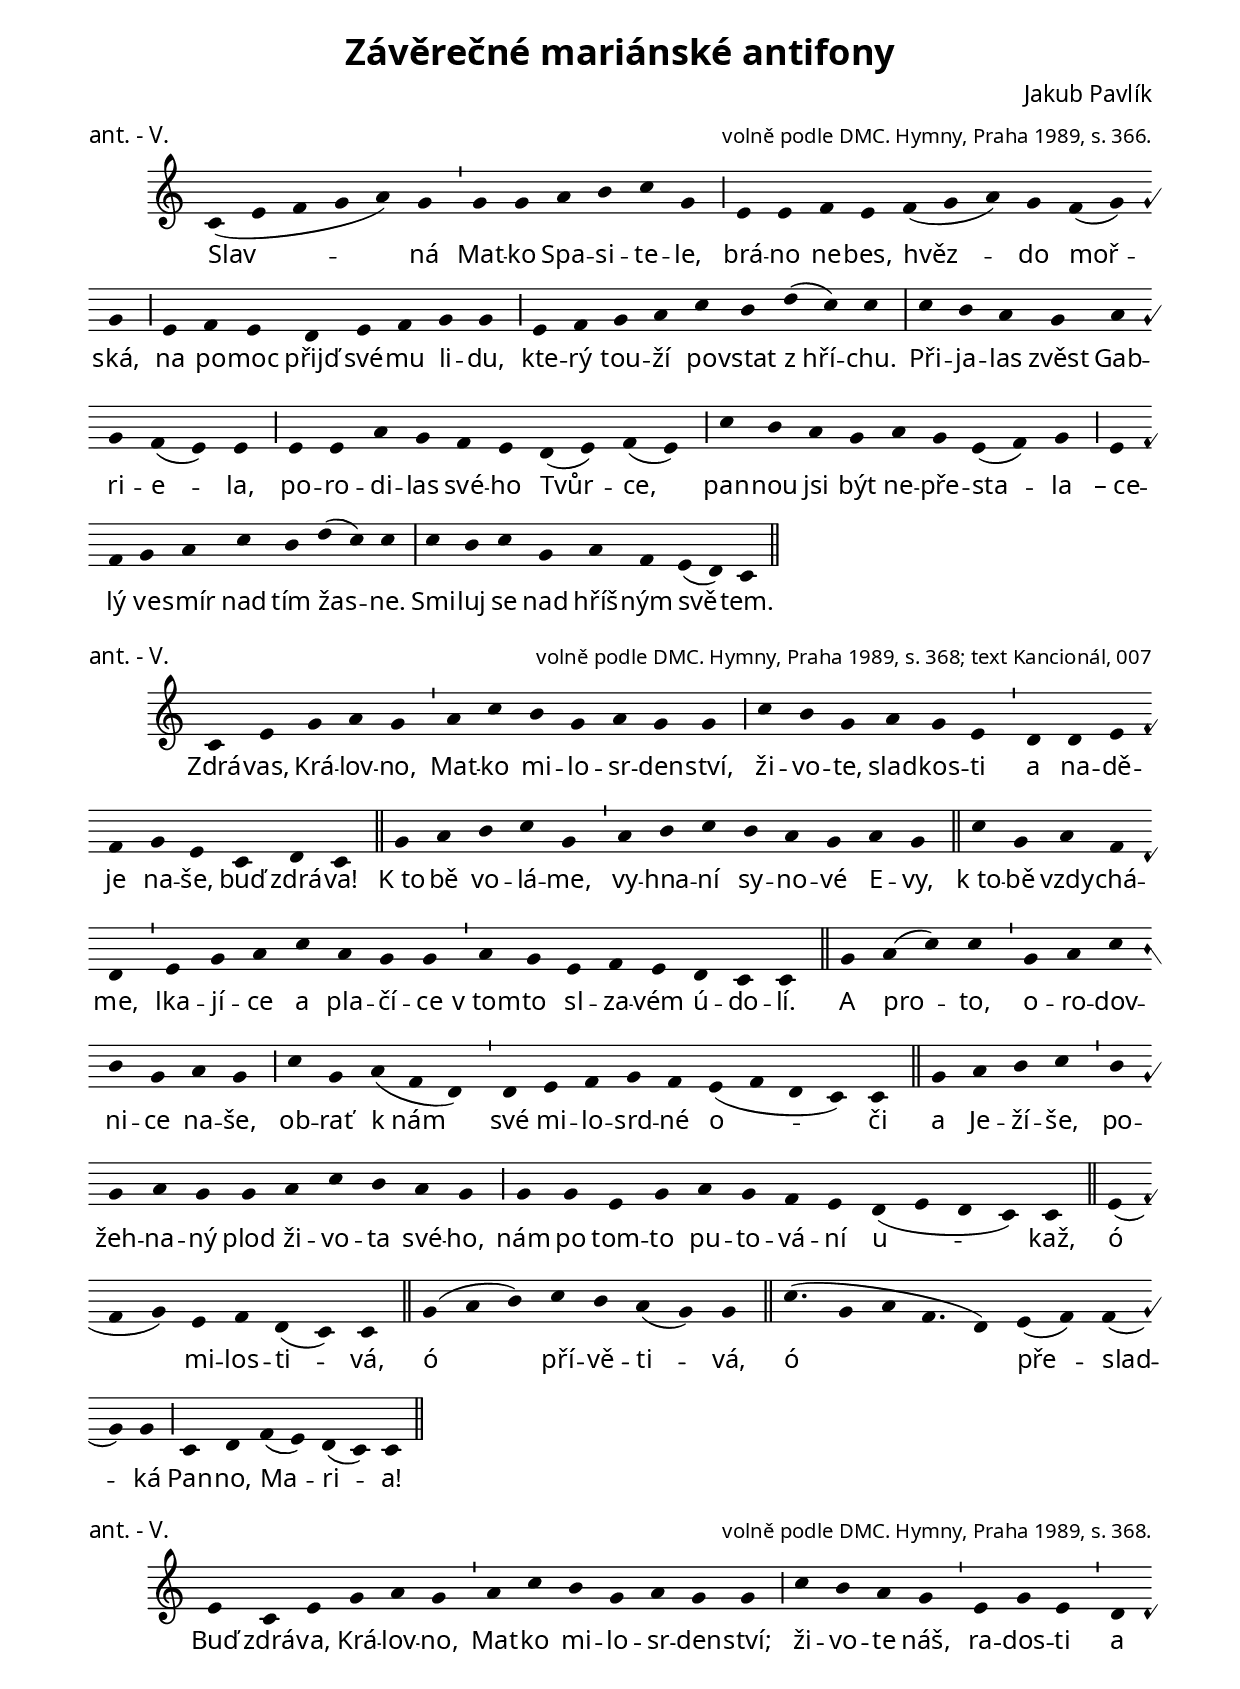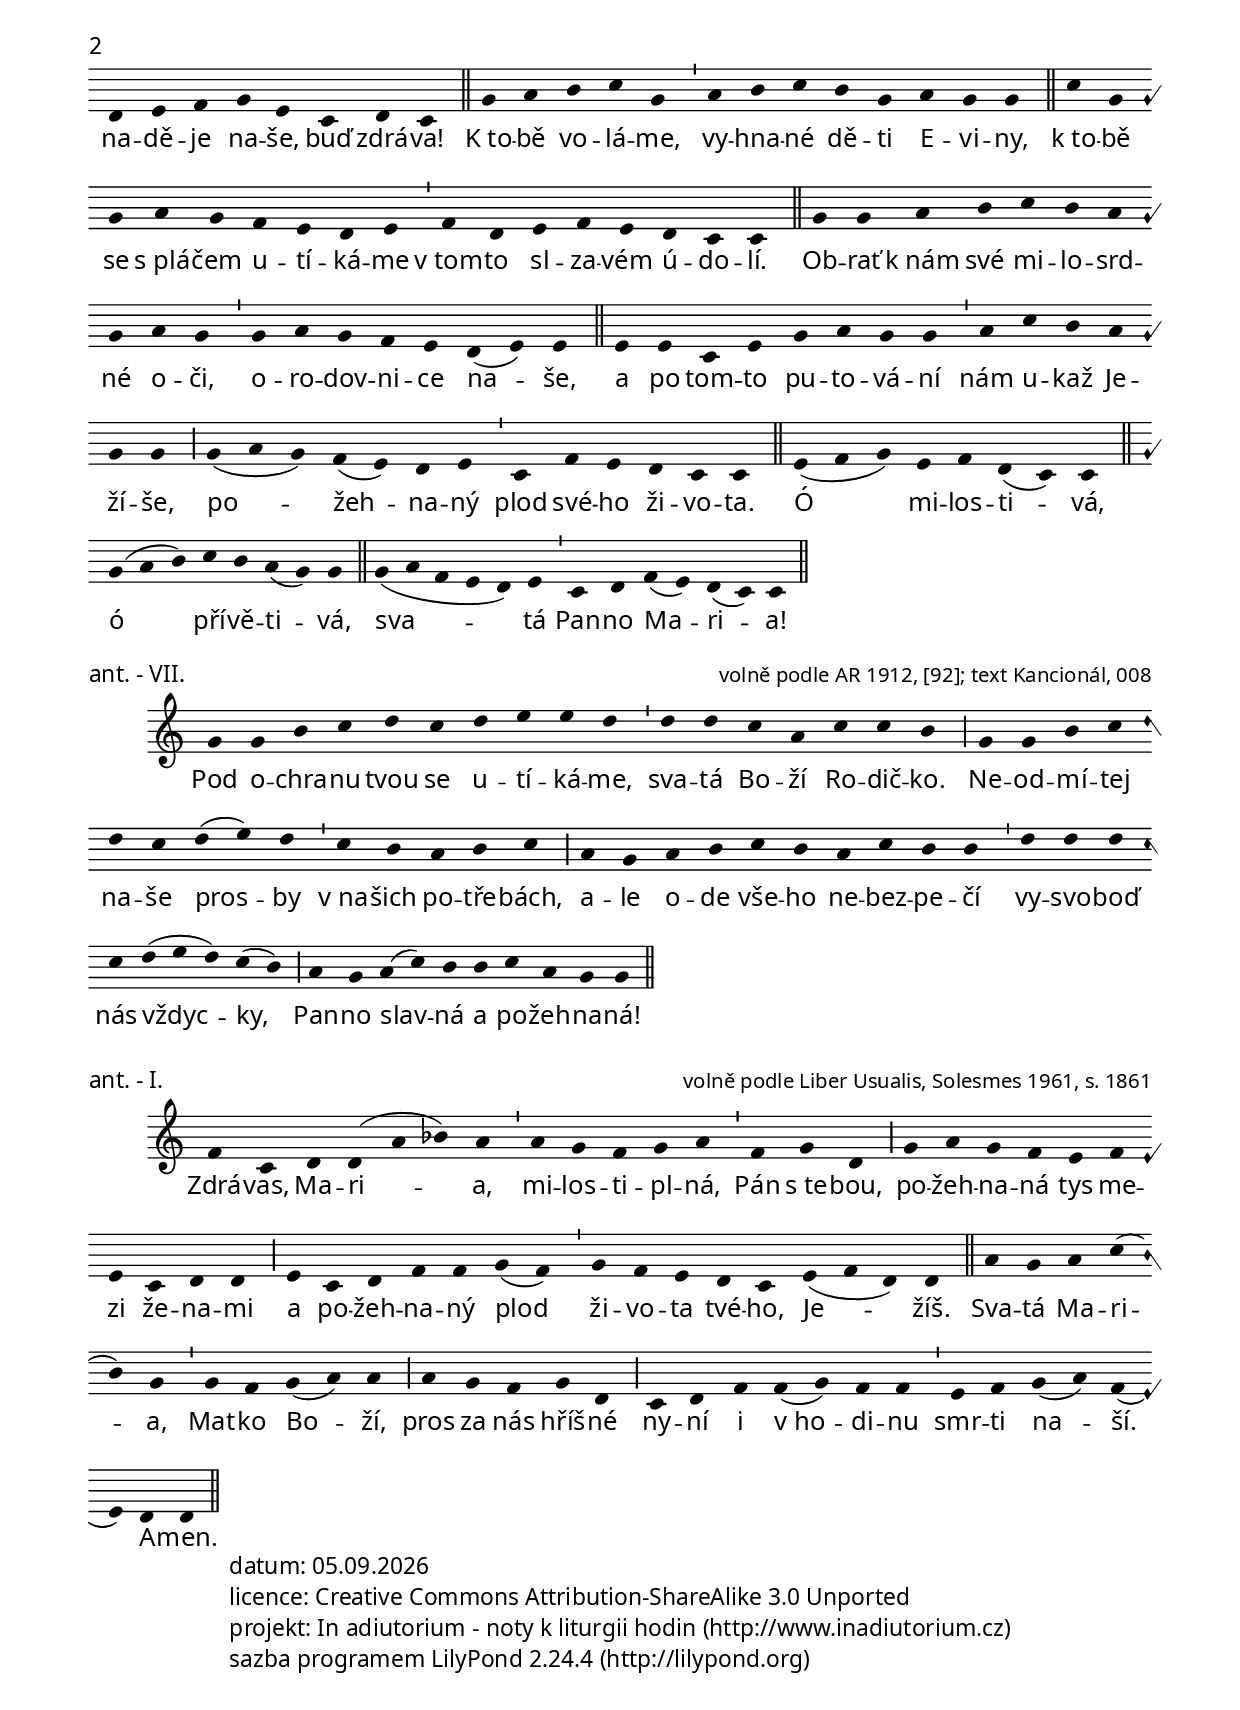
\version "2.17.24"

\header {
  title = "Závěrečné mariánské antifony"
  composer = "Jakub Pavlík"
}

\include "spolecne.ly"

\score {
  \relative c' {
    \choralniRezim
    c4( e f g a) g \barMin g g a b c g \barMaior
    e e f e f( g a) g f( g) g \barMaior
    e f e d e f g g \barMaior
    e f g a c b d( c) c \barMax
    c b a g a g f( e) e \barMaior
    e e a g f e d( e) f( e) \barMaior
    c' b a g a g e( f) g \barMaior
    e f g a c b d( c) c \barMax
    c b c g a f e( d) c \barFinalis
  }
  \addlyrics {
    Slav -- ná Mat -- ko Spa -- si -- te -- le,
    brá -- no ne -- bes, hvěz -- do moř -- ská,
    na po -- moc přijď své -- mu li -- du,
    kte -- rý tou -- ží po -- vstat z_hří -- chu.

    Při -- ja -- las zvěst Gab -- ri -- e -- la,
    po -- ro -- di -- las své -- ho Tvůr -- ce,
    pan -- nou jsi být ne -- pře -- sta -- la
    –_ce -- lý ve -- smír nad tím žas -- ne.

    Smi -- luj se nad hříš -- ným svě -- tem.
  }
  \header {
    fons_externus = "volně podle DMC. Hymny, Praha 1989, s. 366."
    quid = "ant."
    modus = "V"
    differentia = ""
    psalmus = ""
    id = "alma"
    piece = \markup {\sestavTitulekBezZalmu}
  }
}

\score {
  \relative c' {
    \choralniRezim
    c4 e g a g \barMin
    a c b g a g g \barMaior
    c b g a g e \barMin
    d d e f g e c d c \barFinalis

    g' a b c g \barMin
    a b c b a g a g \barFinalis
    c g a f d \barMin
    e g a c a g g \barMin
    a g e f e d c c \barFinalis

    g' a( c) c \barMin g a c b g a g \barMaior
    c g a( f d) \barMin d e f g f e( f d c) c \barFinalis

    g' a b c \barMin b g a g g a c b a g \barMaior
    g g e g a g f e d( e d c) c \barFinalis

    e( f g) e f d( c) c \barFinalis

    g'( a b) c b a( g) g \barFinalis

    c4.( g4 a f4. d4) e( f) f( g) g \barMaior
    c, d f( e) d( c) c \barFinalis
  }
  \addlyrics {
    Zdrá -- vas, Krá -- lov -- no,
    Mat -- ko mi -- lo -- sr -- den -- ství,
    ži -- vo -- te, slad -- kos -- ti
    a na -- dě -- je na -- še, buď zdrá -- va!

    K_to -- bě vo -- lá -- me,
    vy -- hna -- ní sy -- no -- vé E -- vy,

    k_to -- bě vzdy -- chá -- me,
    lka -- jí -- ce a pla -- čí -- ce
    v_tom -- to sl -- za -- vém ú -- do -- lí.

    A pro -- to, o -- ro -- dov -- ni -- ce na -- še,
    ob -- rať k_nám své mi -- lo -- srd -- né o -- či

    a Je -- ží -- še,
    po -- žeh -- na -- ný plod ži -- vo -- ta své -- ho,
    nám po tom -- to pu -- to -- vá -- ní u -- kaž,

    ó mi -- los -- ti -- vá,

    ó pří -- vě -- ti -- vá,

    ó pře -- slad -- ká Pan -- no, Ma -- ri -- a!
  }
  \header {
    fons_externus = "volně podle DMC. Hymny, Praha 1989, s. 368; text Kancionál, 007"
    quid = "ant."
    modus = "V"
    differentia = ""
    psalmus = ""
    poet = "Jednotný kancionál (30. vyd., 2004) 007"
    id = "salve"
    piece = \markup {\sestavTitulekBezZalmu}
  }
}

\score {
  \relative c' {
    \choralniRezim
    e4 c e g a g \barMin
    a c b g a g g \barMaior
    c b a g \barMin
    e g e \barMin
    d d e f g e c d c \barFinalis

    g' a b c g \barMin
    a b c b g a g g \barFinalis
    c g g a g f e d e \barMin
    f d e f e d c c \barFinalis

    g' g a b c b a g a g \barMin
    g a g f e d( e) e \barFinalis
    e e c e g a g g \barMin
    a c b a g g \barMaior
    g( a g) f( e) d e \barMin
    c f e d c c \barFinalis

    e( f g) e f d( c) c \barFinalis

    g'( a b) c b a( g) g \barFinalis

    g( a f e d) e \barMin
    c d f( e) d( c) c \barFinalis
  }
  \addlyrics {
    Buď zdrá -- va, Krá -- lov -- no,
    Mat -- ko mi -- lo -- sr -- den -- ství;
    ži -- vo -- te náš,
    ra -- dos -- ti
    a na -- dě -- je na -- še, buď zdrá -- va!

    K_to -- bě vo -- lá -- me,
    vy -- hna -- né dě -- ti E -- vi -- ny,

    k_to -- bě se s_plá -- čem u -- tí -- ká -- me
    v_tom -- to sl -- za -- vém ú -- do -- lí.

    Ob -- rať k_nám své mi -- lo -- srd -- né o -- či,
    o -- ro -- dov -- ni -- ce na -- še,

    a po tom -- to pu -- to -- vá -- ní
    nám u -- kaž Je -- ží -- še,
    po -- žeh -- na -- ný
    plod své -- ho ži -- vo -- ta.

    Ó mi -- los -- ti -- vá,

    ó pří -- vě -- ti -- vá,

    sva -- tá
    Pan -- no Ma -- ri -- a!
  }
  \header {
    fons_externus = "volně podle DMC. Hymny, Praha 1989, s. 368."
    quid = "ant."
    modus = "V"
    differentia = ""
    psalmus = ""
    id = "salve2"
    piece = \markup {\sestavTitulekBezZalmu}
  }
}

\score {
  \relative c'' {
    \choralniRezim
    g4 g b c d c d e e d \barMin
    d d c a c c b \barMaior
    g g b c d c d( e) d \barMin
    c b a b c \barMaior
    a g a b c b a c b b \barMin
    d d d c d( e d) c( b) \barMaior
    a g a( c) b b c a g g \barFinalis
  }
  \addlyrics {
    Pod o -- chra -- nu tvou se u -- tí -- ká -- me,
    sva -- tá Bo -- ží Ro -- dič -- ko.
    Ne -- od -- mí -- tej na -- še pros -- by
    v_na -- šich po -- tře -- bách,
    a -- le o -- de vše -- ho ne -- bez -- pe -- čí
    vy -- svo -- boď nás vždyc -- ky,
    Pan -- no slav -- ná a po -- žeh -- na -- ná!
  }
  \header {
    fons_externus = "volně podle AR 1912, [92]; text Kancionál, 008"
    quid = "ant."
    modus = "VII"
    differentia = ""
    psalmus = ""
    poet = "Jednotný kancionál (30. vyd., 2004) 008 - jen první část, odpovídající tomu, co jako text mariánské antifony uvádí DMC"
    id = "subtuum"
    piece = \markup {\sestavTitulekBezZalmu}
  }
}

\score {
  \relative c' {
    \choralniRezim
    f4 c d d( a' bes) a \barMin
    a g f g a \barMin
    f g d \barMaior

    g a g f e f e c d d \barMaior
    e c d f f g( f) \barMin
    g f e d c e( f d) d \barFinalis

    a'4 g a c( b) g \barMin
    g f g( a) a \barMaior
    a g f g d \barMaior
    c d f f( g) f f \barMin
    e f g( a) f( e) d d \barFinalis
  }
  \addlyrics {
    Zdrá -- vas, Ma -- ri -- a,
    mi -- los -- ti -- pl -- ná,
    Pán s_te -- bou,

    po -- žeh -- na -- ná tys me -- zi že -- na -- mi
    a po -- žeh -- na -- ný plod
    ži -- vo -- ta tvé -- ho, Je -- žíš.

    Sva -- tá Ma -- ri -- a,
    Mat -- ko Bo -- ží,
    pros za nás hříš -- né
    ny -- ní i v_ho -- di -- nu
    smr -- ti na -- ší. A -- men.
  }
  \header {
    fons_externus = "volně podle Liber Usualis, Solesmes 1961, s. 1861"
    % http://gregobase.selapa.net/chant.php?id=1860
    quid = "ant."
    modus = "I"
    differentia = ""
    psalmus = ""
    fial = "sanktoral/1208pmpocatebezposkvrny.ly#2ne-amag?delsi_text"
    id = "avemaria"
    piece = \markup {\sestavTitulekBezZalmu}
  }
}